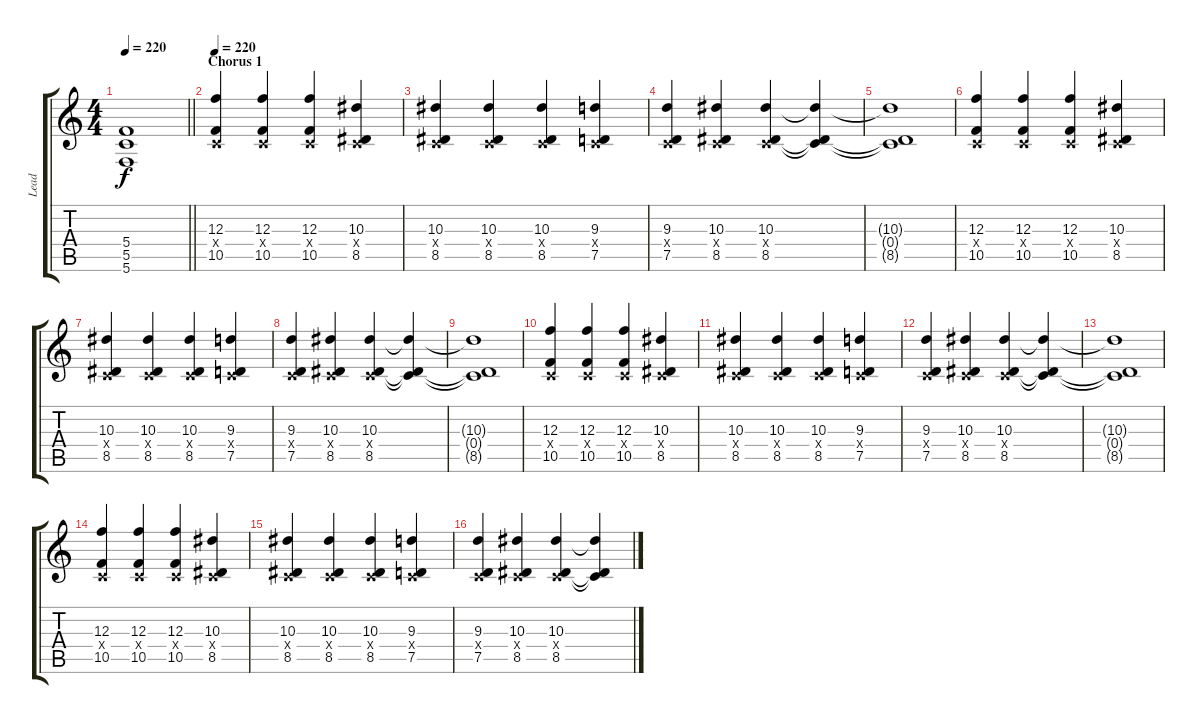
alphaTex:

\track ("Lead" "Lead") {instrument distortionguitar}
\staff {score tabs}
\tuning (D4 A3 F3 C3 G2 C2) {hide}
\ts (4 4)
\tempo 220
\clef g2
\barLineRight lightlight
\ks c
(5.4{t} 5.5{t} 5.6{t}).1{dy f} |
\section ("" "Chorus 1")
\tempo 220
(12.3 0.4{x} 10.5).4 (12.3 0.4{x} 10.5).4 (12.3 0.4{x} 10.5).4 (10.3 0.4{x} 8.5).4 |
(10.3 0.4{x} 8.5).4 (10.3 0.4{x} 8.5).4 (10.3 0.4{x} 8.5).4 (9.3 0.4{x} 7.5).4 |
(9.3 0.4{x} 7.5).4 (10.3 0.4{x} 8.5).4 (10.3 0.4{x} 8.5).4 (10.3{t} 0.4{t} 8.5{t}).4 |
(10.3{t} 0.4{t} 8.5{t}).1 |
(12.3 0.4{x} 10.5).4 (12.3 0.4{x} 10.5).4 (12.3 0.4{x} 10.5).4 (10.3 0.4{x} 8.5).4 |
(10.3 0.4{x} 8.5).4 (10.3 0.4{x} 8.5).4 (10.3 0.4{x} 8.5).4 (9.3 0.4{x} 7.5).4 |
(9.3 0.4{x} 7.5).4 (10.3 0.4{x} 8.5).4 (10.3 0.4{x} 8.5).4 (10.3{t} 0.4{t} 8.5{t}).4 |
(10.3{t} 0.4{t} 8.5{t}).1 |
(12.3 0.4{x} 10.5).4 (12.3 0.4{x} 10.5).4 (12.3 0.4{x} 10.5).4 (10.3 0.4{x} 8.5).4 |
(10.3 0.4{x} 8.5).4 (10.3 0.4{x} 8.5).4 (10.3 0.4{x} 8.5).4 (9.3 0.4{x} 7.5).4 |
(9.3 0.4{x} 7.5).4 (10.3 0.4{x} 8.5).4 (10.3 0.4{x} 8.5).4 (10.3{t} 0.4{t} 8.5{t}).4 |
(10.3{t} 0.4{t} 8.5{t}).1 |
(12.3 0.4{x} 10.5).4 (12.3 0.4{x} 10.5).4 (12.3 0.4{x} 10.5).4 (10.3 0.4{x} 8.5).4 |
(10.3 0.4{x} 8.5).4 (10.3 0.4{x} 8.5).4 (10.3 0.4{x} 8.5).4 (9.3 0.4{x} 7.5).4 |
(9.3 0.4{x} 7.5).4 (10.3 0.4{x} 8.5).4 (10.3 0.4{x} 8.5).4 (10.3{t} 0.4{t} 8.5{t}).4
